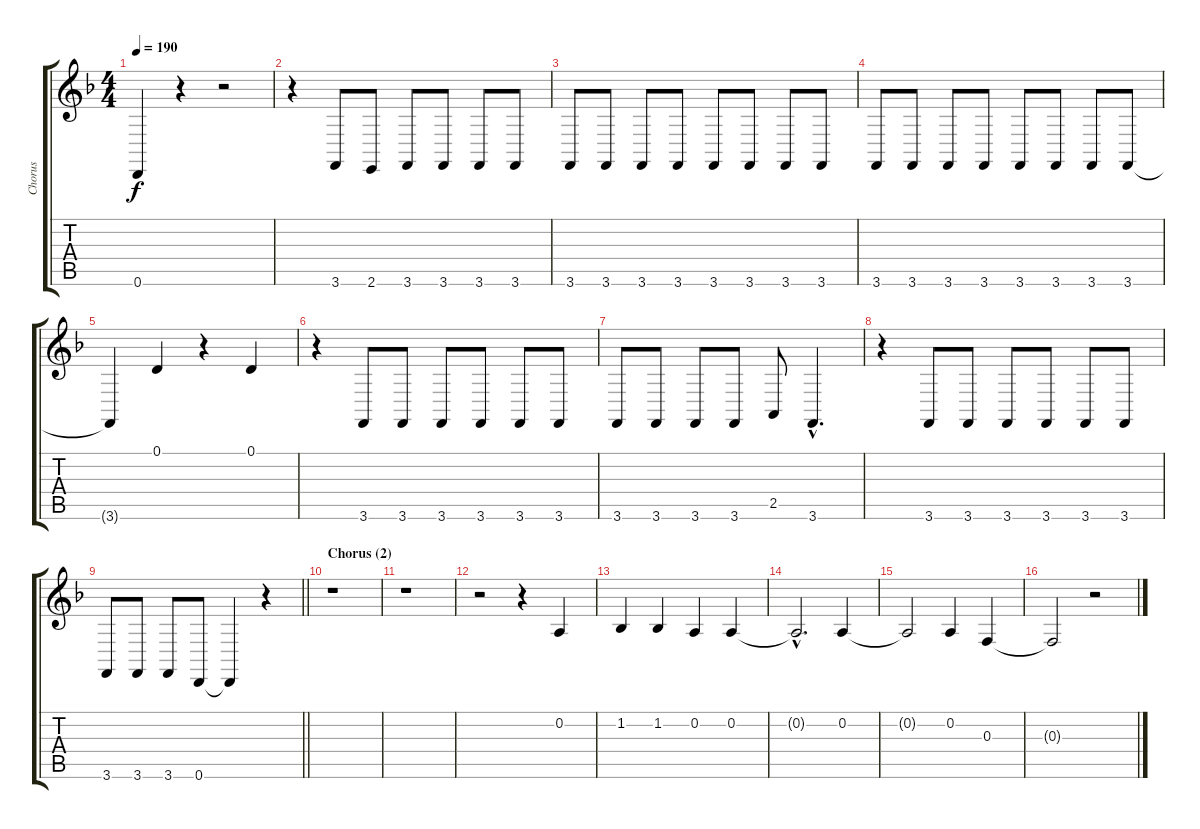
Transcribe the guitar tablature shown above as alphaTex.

\track ("Chorus" "Chorus") {instrument sopranosax}
\staff {score tabs}
\tuning (D4 A3 F3 C3 G2 D2) {hide}
\ts (4 4)
\tempo 190
\clef g2
\ks dminor
0.6{t}.4{dy f} r.4 r.2 |
r.4 3.6.8 2.6.8 3.6.8 3.6.8 3.6.8 3.6.8 |
3.6.8 3.6.8 3.6.8 3.6.8 3.6.8 3.6.8 3.6.8 3.6.8 |
3.6.8 3.6.8 3.6.8 3.6.8 3.6.8 3.6.8 3.6.8 3.6.8 |
3.6{t}.4 0.1.4 r.4 0.1.4 |
r.4 3.6.8 3.6.8 3.6.8 3.6.8 3.6.8 3.6.8 |
3.6.8 3.6.8 3.6.8 3.6.8 2.5.8 3.6{hac}.4{d} |
r.4 3.6.8 3.6.8 3.6.8 3.6.8 3.6.8 3.6.8 |
\barLineRight lightlight
3.6.8 3.6.8 3.6.8 0.6.8 0.6{t}.4 r.4 |
\section ("" "Chorus (2)")
r.1 |
r.1 |
r.2 r.4 0.2.4 |
1.2.4 1.2.4 0.2.4 0.2.4 |
0.2{hac t}.2{d} 0.2.4 |
0.2{t}.2 0.2.4 0.3.4 |
0.3{t}.2 r.2
